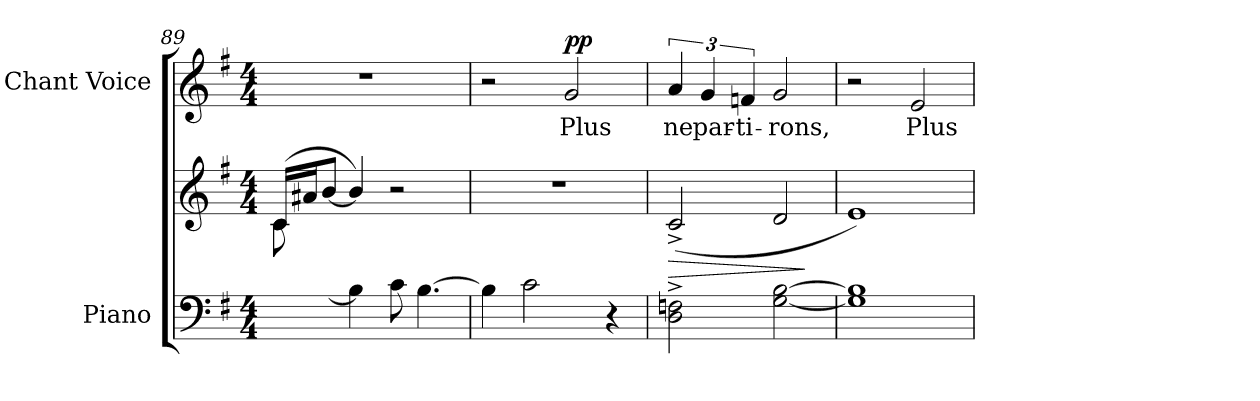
**kern	**kern	**dynam	**kern	**text	**dynam
*part2	*part2	*part2	*part1	*part1	*part1
*staff3	*staff2	*staff2/3	*staff1	*staff1	*staff1
*I"Piano	*	*	*I"Chant Voice	*	*
*I'Pno	*	*	*	*	*
*clefF4	*clefG2	*	*clefG2	*	*
*k[f#]	*k[f#]	*	*k[f#]	*	*
*M4/4	*M4/4	*	*M4/4	*	*
=89	=89	=89	=89	=89	=89
*	*^	*	*	*	*
8ryy	(>16c/LL	8c\L	.	1r	.	.
.	16a#X/J	.	.	.	.	.
[8B/J	[<8b/J	2..ryy	.	.	.	.
4B\]	4b/])	.	.	.	.	.
8c\	2r	.	.	.	.	.
[4.B\	.	.	.	.	.	.
*	*v	*v	*	*	*	*
=90	=90	=90	=90	=90	=90
4B\]	1r	.	2r	.	.
2c\	.	.	.	.	.
!	!	!	!	!	!LO:DY:a
.	.	.	2g/	Plus	pp
4r	.	.	.	.	.
=91	=91	=91	=91	=91	=91
!	!	!LO:HP:b	!	!	!
2D\^ 2Fn\^	(2c^>/	>	6a/	ne	.
.	.	.	6g/	par-	.
.	.	.	6fn/	-ti-	.
[2G\ [2B\	2d/	.	2g/	-rons,	.
.	.	]	.	.	.
=92	=92	=92	=92	=92	=92
1G] 1B]	1e)	.	2r	.	.
.	.	.	2e/	Plus	.
=	=	=	=	=	=
*-	*-	*-	*-	*-	*-
